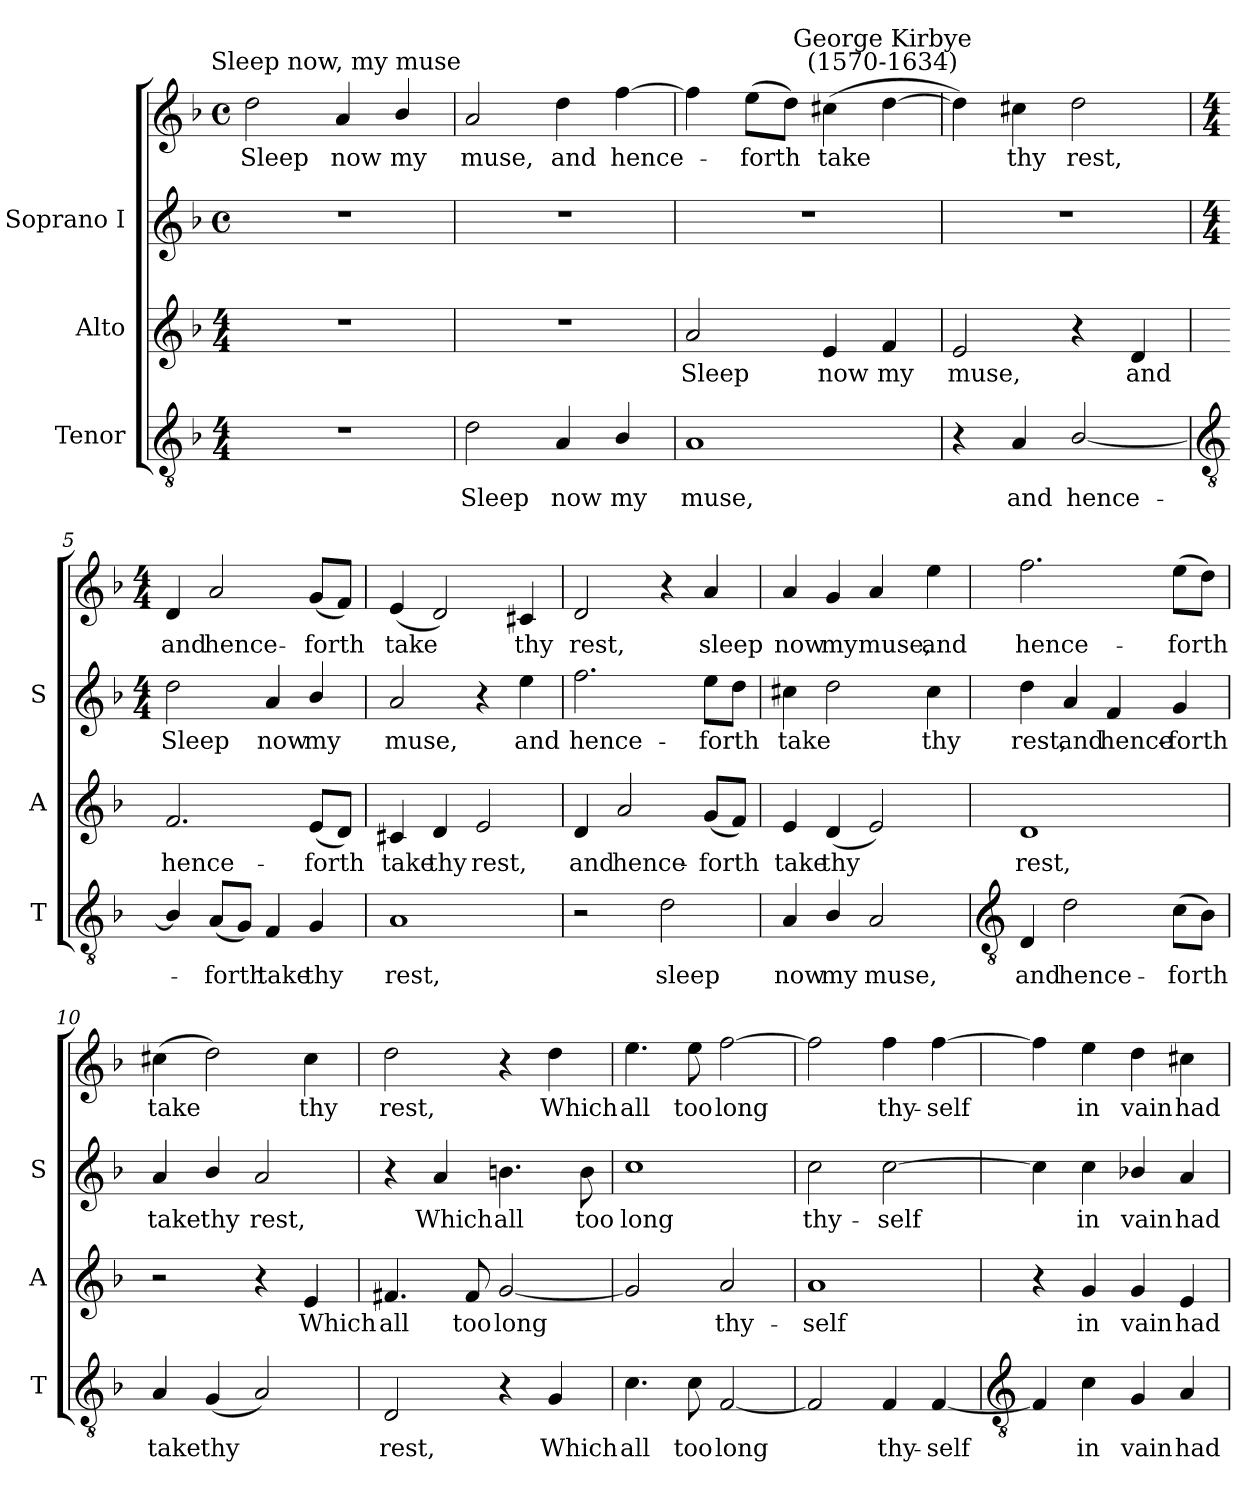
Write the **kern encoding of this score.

**kern	**text	**kern	**text	**kern	**text	**kern	**text
*part3	*part3	*part2	*part2	*part1	*part1	*part1	*part1
*staff4	*staff4	*staff3	*staff3	*staff2	*staff2	*staff1	*staff1
*I"Tenor	*	*I"Alto	*	*I"Soprano I	*	*	*
*I'T	*	*I'A	*	*I'S	*	*	*
*clefGv2	*	*clefG2	*	*clefG2	*	*clefG2	*
*k[b-]	*	*k[b-]	*	*k[b-]	*	*k[b-]	*
*F:	*	*F:	*	*F:	*	*F:	*
*M4/4	*	*M4/4	*	*M4/4	*	*M4/4	*
*	*	*	*	*met(c)	*	*met(c)	*
=1	=1	=1	=1	=1	=1	=1	=1
!	!	!	!	!	!	!	!LO:LY:b
1r	.	1r	.	1r	.	2dd	Sleep
!	!	!	!	!	!	!LO:TX:a:cj:t=Sleep now, my muse	!
!	!	!	!	!	!	!	!LO:LY:b
.	.	.	.	.	.	4a	now
!	!	!	!	!	!	!	!LO:LY:b
.	.	.	.	.	.	4b-/	my
=2	=2	=2	=2	=2	=2	=2	=2
!	!LO:LY:b	!	!	!	!	!	!LO:LY:b
2d	Sleep	1r	.	1r	.	2a	muse,
!	!LO:LY:b	!	!	!	!	!	!LO:LY:b
4A	now	.	.	.	.	4dd	and
!	!LO:LY:b	!	!	!	!	!	!LO:LY:b
4B-/	my	.	.	.	.	[4ff	hence-
=3	=3	=3	=3	=3	=3	=3	=3
!	!LO:LY:b	!	!LO:LY:b	!	!	!	!
1A	muse,	2a	Sleep	1r	.	4ff]	.
!	!	!	!	!	!	!	!LO:LY:b
.	.	.	.	.	.	(>8eeL	forth
.	.	.	.	.	.	8ddJ)	.
!	!	!	!LO:LY:b	!	!	!	!LO:LY:b
.	.	4e	now	.	.	(>4cc#X	take
!	!	!	!	!	!	!LO:TX:a:cj:t=George Kirbye\n(1570-1634)	!
!	!	!	!LO:LY:b	!	!	!	!
.	.	4f	my	.	.	[4dd	.
=4	=4	=4	=4	=4	=4	=4	=4
!	!	!	!LO:LY:b	!	!	!	!
4r	.	2e	muse,	1r	.	4dd])	.
!	!LO:LY:b	!	!	!	!	!	!LO:LY:b
4A	and	.	.	.	.	4cc#X	thy
!	!LO:LY:b	!	!	!	!	!	!LO:LY:b
[2B-/	hence-	4r	.	.	.	2dd	rest,
!	!	!	!LO:LY:b	!	!	!	!
.	.	4d	and	.	.	.	.
!!LO:LB:g=z
=5	=5	=5	=5	=5	=5	=5	=5
*clefGv2	*	*	*	*	*	*	*
*	*	*	*	*M4/4	*	*M4/4	*
!	!	!	!LO:LY:b	!	!LO:LY:b	!	!LO:LY:b
4B-/]	.	2.f	hence-	2dd	Sleep	4d	and
!	!LO:LY:b	!	!	!	!	!	!LO:LY:b
(<8AL	forth	.	.	.	.	2a	hence-
8GJ)	.	.	.	.	.	.	.
!	!LO:LY:b	!	!	!	!LO:LY:b	!	!
4F	take	.	.	4a	now	.	.
!	!LO:LY:b	!	!LO:LY:b	!	!LO:LY:b	!	!LO:LY:b
4G	thy	(<8eL	-forth	4b-/	my	(<8gL	-forth
.	.	8dJ)	.	.	.	8fJ)	.
=6	=6	=6	=6	=6	=6	=6	=6
!	!LO:LY:b	!	!LO:LY:b	!	!LO:LY:b	!	!LO:LY:b
1A	rest,	4c#X	take	2a	muse,	(<4e	take
!	!	!	!LO:LY:b	!	!	!	!
.	.	4d	thy	.	.	2d)	.
!	!	!	!LO:LY:b	!	!	!	!
.	.	2e	rest,	4r	.	.	.
!	!	!	!	!	!LO:LY:b	!	!LO:LY:b
.	.	.	.	4ee	and	4c#X	thy
=7	=7	=7	=7	=7	=7	=7	=7
!	!	!	!LO:LY:b	!	!LO:LY:b	!	!LO:LY:b
2r	.	4d	and	2.ff	hence-	2d	rest,
!	!	!	!LO:LY:b	!	!	!	!
.	.	2a	hence-	.	.	.	.
!	!LO:LY:b	!	!	!	!	!	!
2d	sleep	.	.	.	.	4r	.
!	!	!	!LO:LY:b	!	!LO:LY:b	!	!LO:LY:b
.	.	(<8gL	-forth	8eeL	-forth	4a	sleep
.	.	8fJ)	.	8ddJ	.	.	.
=8	=8	=8	=8	=8	=8	=8	=8
!	!LO:LY:b	!	!LO:LY:b	!	!LO:LY:b	!	!LO:LY:b
4A	now	4e	take	4cc#X	take	4a	now
!	!LO:LY:b	!	!LO:LY:b	!	!	!	!LO:LY:b
4B-/	my	(<4d	thy	2dd	.	4g	my
!	!LO:LY:b	!	!	!	!	!	!LO:LY:b
2A	muse,	2e)	.	.	.	4a	muse,
!	!	!	!	!	!LO:LY:b	!	!LO:LY:b
.	.	.	.	4cc#	thy	4ee	and
!!LO:LB:g=z
=9	=9	=9	=9	=9	=9	=9	=9
*clefGv2	*	*	*	*	*	*	*
!	!LO:LY:b	!	!LO:LY:b	!	!LO:LY:b	!	!LO:LY:b
4D	and	1d	rest,	4dd	rest,	2.ff	hence-
!	!LO:LY:b	!	!	!	!LO:LY:b	!	!
2d	hence-	.	.	4a	and	.	.
!	!	!	!	!	!LO:LY:b	!	!
.	.	.	.	4f	hence-	.	.
!	!LO:LY:b	!	!	!	!LO:LY:b	!	!LO:LY:b
(>8cL	-forth	.	.	4g	-forth	(>8eeL	-forth
8B-J)	.	.	.	.	.	8ddJ)	.
=10	=10	=10	=10	=10	=10	=10	=10
!	!LO:LY:b	!	!	!	!LO:LY:b	!	!LO:LY:b
4A	take	2r	.	4a	take	(>4cc#X	take
!	!LO:LY:b	!	!	!	!LO:LY:b	!	!
(<4G	thy	.	.	4b-/	thy	2dd)	.
!	!	!	!	!	!LO:LY:b	!	!
2A)	.	4r	.	2a	rest,	.	.
!	!	!	!LO:LY:b	!	!	!	!LO:LY:b
.	.	4e	Which	.	.	4cc#	thy
=11	=11	=11	=11	=11	=11	=11	=11
!	!LO:LY:b	!	!LO:LY:b	!	!	!	!LO:LY:b
2D	rest,	4.f#X	all	4r	.	2dd	rest,
!	!	!	!	!	!LO:LY:b	!	!
.	.	.	.	4a	Which	.	.
!	!	!	!LO:LY:b	!	!	!	!
.	.	8f#	too	.	.	.	.
!	!	!	!LO:LY:b	!	!LO:LY:b	!	!
4r	.	[2g	long	4.bn	all	4r	.
!	!LO:LY:b	!	!	!	!	!	!LO:LY:b
4G	Which	.	.	.	.	4dd	Which
!	!	!	!	!	!LO:LY:b	!	!
.	.	.	.	8b	too	.	.
=12	=12	=12	=12	=12	=12	=12	=12
!	!LO:LY:b	!	!	!	!LO:LY:b	!	!LO:LY:b
4.c	all	2g]	.	1cc	long	4.ee	all
!	!LO:LY:b	!	!	!	!	!	!LO:LY:b
8c	too	.	.	.	.	8ee	too
!	!LO:LY:b	!	!LO:LY:b	!	!	!	!LO:LY:b
[2F	long	2a	thy-	.	.	[2ff	long
=13	=13	=13	=13	=13	=13	=13	=13
!	!	!	!LO:LY:b	!	!LO:LY:b	!	!
2F]	.	1a	-self	2cc	thy-	2ff]	.
!	!LO:LY:b	!	!	!	!LO:LY:b	!	!LO:LY:b
4F	thy-	.	.	[2cc	-self	4ff	thy-
!	!LO:LY:b	!	!	!	!	!	!LO:LY:b
[4F	-self	.	.	.	.	[4ff	-self
!!LO:LB:g=z
=14	=14	=14	=14	=14	=14	=14	=14
*clefGv2	*	*	*	*	*	*	*
4F]	.	4r	.	4cc]	.	4ff]	.
!	!LO:LY:b	!	!LO:LY:b	!	!LO:LY:b	!	!LO:LY:b
4c	in	4g	in	4cc	in	4ee	in
!	!LO:LY:b	!	!LO:LY:b	!	!LO:LY:b	!	!LO:LY:b
4G	vain	4g	vain	4b-X/	vain	4dd	vain
!	!LO:LY:b	!	!LO:LY:b	!	!LO:LY:b	!	!LO:LY:b
4A	had	4e	had	4a	had	4cc#X	had
=	=	=	=	=	=	=	=
*-	*-	*-	*-	*-	*-	*-	*-
